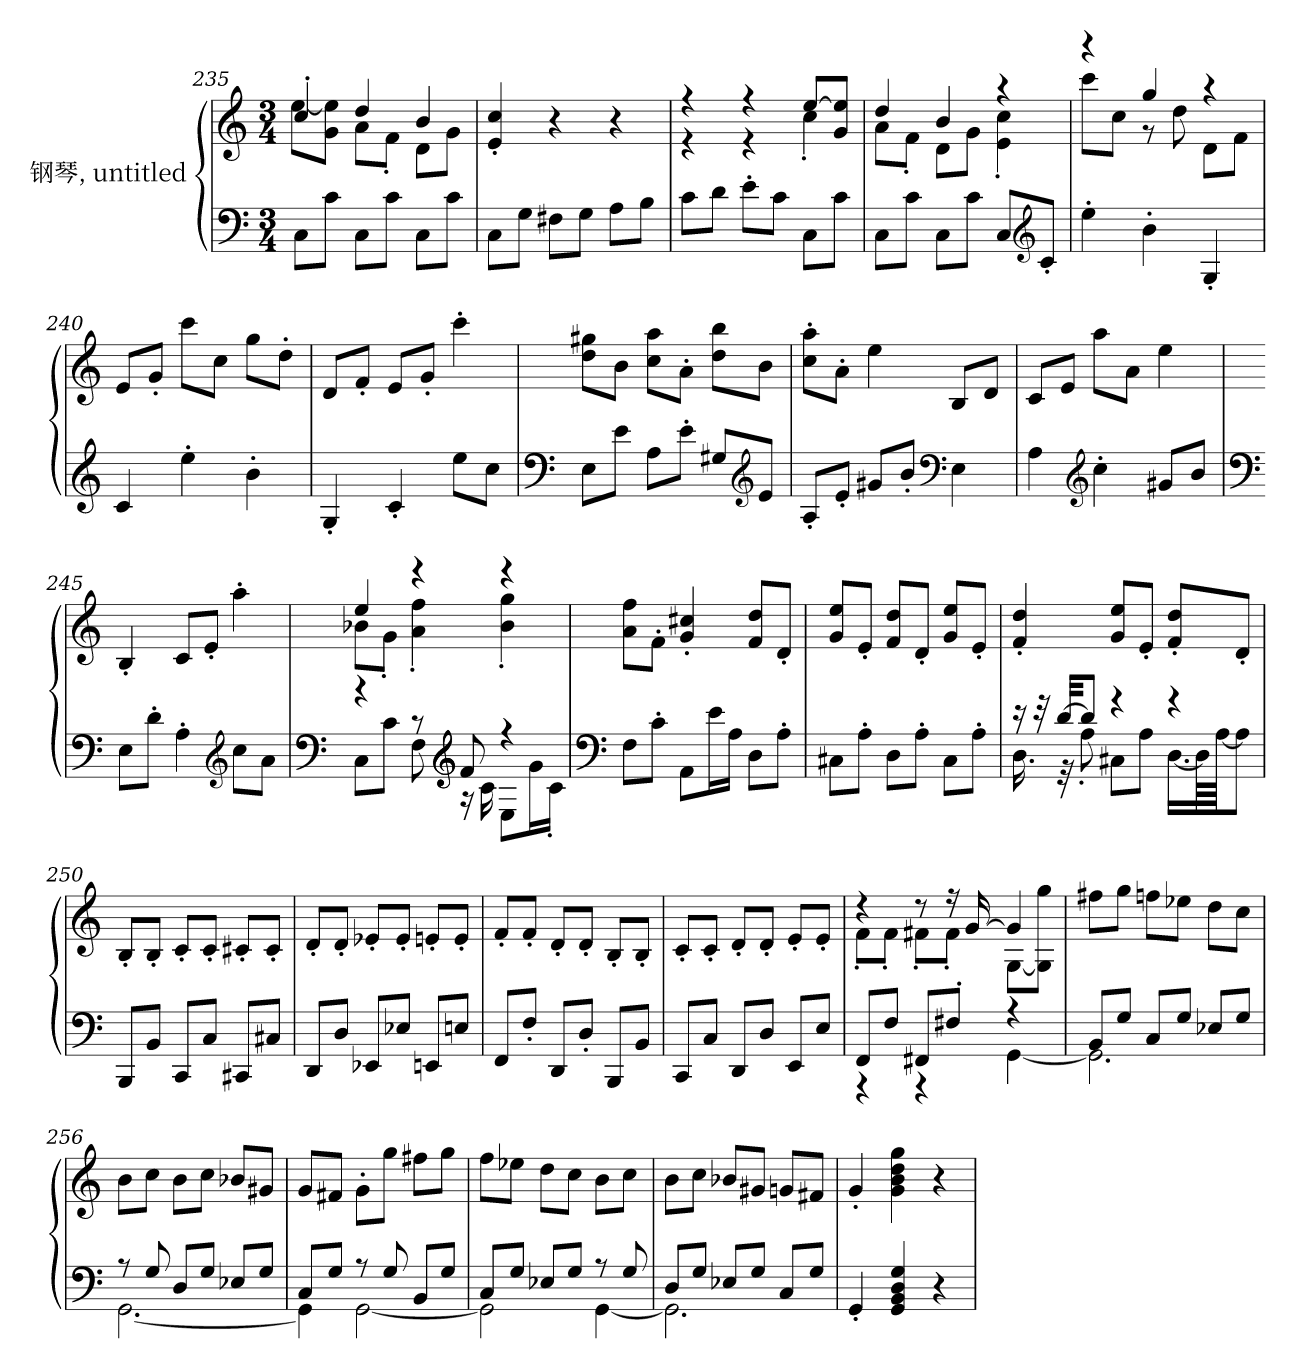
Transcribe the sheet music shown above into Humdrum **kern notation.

**kern	**kern
*part1	*part1
*staff2	*staff1
*I"钢琴, untitled	*
!!LO:LB:g=z
*clefF4	*clefG2
*k[]	*k[]
*M3/4	*M3/4
=235	=235
*	*^
8C\L	4cc'/	[8ee\L
8c\J	.	8g\ 8ee\]J
8C\L	4dd/	8a\L
8c\J	.	8f'\J
8C\L	4b/	8d\L
8c\J	.	8g\J
*	*v	*v
=236	=236
8C\L	4e/' 4cc/'
8G\J	.
8F#X\L	4r
8G\J	.
8A\L	4r
8B\J	.
=237	=237
*	*^
8c\L	4r	4r
8d\J	.	.
8e'\L	4r	4r
8c\J	.	.
8C\L	[8ee/L	4cc'\
8c\J	8g/ 8ee/]J	.
=238	=238	=238
8C\L	4dd/	8a\L
8c\J	.	8f'\J
8C\L	4b/	8d\L
8c\J	.	8g\J
8C/L	4r	4e\' 4cc\'
*clefG2	*	*
8c'/J	.	.
=239	=239	=239
4ee'\	4r	8ccc\L
.	.	8cc\J
4b'\	4gg/	8r
.	.	8dd\
4G'/	4r	8d\L
.	.	8f\J
*	*v	*v
=240	=240
4c/	8e/L
.	8g'/J
4ee'\	8ccc\L
.	8cc\J
4b'\	8gg\L
.	8dd'\J
!!LO:LB:g=z
=241	=241
4G'/	8d/L
.	8f'/J
4c'/	8e/L
.	8g'/J
8ee\L	4ccc'\
8cc\J	.
=242	=242
*clefF4	*
8E\L	8dd\ 8gg#X\L
8e\J	8b\J
8A\L	8cc\ 8aa\L
8e'\J	8a'\J
8G#X/L	8dd\ 8bb\L
*clefG2	*
8e/J	8b\J
=243	=243
8A'/L	8cc\' 8aa\'L
8e'/J	8a'\J
8g#X/L	4ee\
8b'/J	.
*clefF4	*
4E\	8B/L
.	8d/J
=244	=244
4A\	8c/L
.	8e/J
*clefG2	*
4cc'\	8aa\L
.	8a\J
8g#X/L	4ee\
8b/J	.
=245	=245
*clefF4	*
8E\L	4B'/
8d'\J	.
4A'\	8c/L
.	8e'/J
*clefG2	*
8cc\L	4aa'\
8a\J	.
!!LO:LB:g=z
=246	=246
*clefF4	*
*^	*^
4r	8C\L	4ee/	8b-X\L
.	8c\J	.	8g'\J
8r	8F\	4r	4a\' 4ff\'
*clefG2	*	*	*
8f/	16r	.	.
.	16c\	.	.
4r	8E\L	4r	4b-\' 4gg\'
.	16g\L	.	.
.	16c'\JJ	.	.
*v	*v	*	*
*	*v	*v
=247	=247
*clefF4	*
8F\L	8a\ 8ff\L
8c'\J	8f'\J
8AA\L	4g/' 4cc#X/'
16e\L	.
16A\JJ	.
8D\L	8f/ 8dd/L
8A'\J	8d'/J
=248	=248
8C#X\L	8g/ 8ee/L
8A'\J	8e'/J
8D\L	8f/ 8dd/L
8A'\J	8d'/J
8C#\L	8g/ 8ee/L
8A'\J	8e'/J
=249	=249
*^	*
16r	16.D\	4f/' 4dd/'
32r	.	.
[32d/KKL	32r	.
8d/J]	8A'\	.
4r	8C#X\L	8g/ 8ee/L
.	8A\J	8e'/J
4r	[16.D\LL	8f/' 8dd/'L
.	64D\LL]	.
.	[64A\JJJ	.
.	8A\J]	8d'/J
*v	*v	*
!!LO:PB:g=z
=250	=250
8BBB/L	8B'/L
8BB/J	8B'/J
8CC/L	8c'/L
8C/J	8c'/J
8CC#X/L	8c#X'/L
8C#X/J	8c#'/J
=251	=251
8DD/L	8d'/L
8D/J	8d'/J
8EE-X/L	8e-X'/L
8E-X/J	8e-'/J
8EEn/L	8en'/L
8En/J	8e'/J
=252	=252
8FF/L	8f'/L
8F'/J	8f'/J
8DD/L	8d'/L
8D'/J	8d'/J
8BBB/L	8B'/L
8BB/J	8B'/J
=253	=253
8CC/L	8c'/L
8C/J	8c'/J
8DD/L	8d'/L
8D/J	8d'/J
8EE/L	8e'/L
8E/J	8e'/J
=254	=254
*^	*^
8FF/L	4r	4r	8f'\L
8F/J	.	.	8f'\J
8FF#X/L	4r	8r	8f#X'\L
8F#X'/J	.	16r	8f#'\J
.	.	[16g/	.
4r	[4GG\	4g/]	[8G\L
.	.	.	8G\] 8gg\J
*	*	*v	*v
!!LO:LB:g=z
=255	=255	=255
8BB/L	2.GG\]	8ff#X\L
8G/J	.	8gg\J
8C/L	.	8ffn\L
8G/J	.	8ee-X\J
8E-X/L	.	8dd\L
8G/J	.	8cc\J
=256	=256	=256
8r	[2.GG\	8b\L
8G/	.	8cc\J
8D/L	.	8b\L
8G/J	.	8cc\J
8E-X/L	.	8b-X/L
8G/J	.	8g#X/J
=257	=257	=257
8C/L	4GG\]	8g/L
8G/J	.	8f#X/J
8r	[2GG\	8g'\L
8G/	.	8gg\J
8BB/L	.	8ff#X\L
8G/J	.	8gg\J
=258	=258	=258
8C/L	2GG\]	8ff\L
8G/J	.	8ee-X\J
8E-X/L	.	8dd\L
8G/J	.	8cc\J
8r	[4GG\	8b\L
8G/	.	8cc\J
!!LO:LB:g=z
=259	=259	=259
8D/L	2.GG\]	8b\L
8G/J	.	8cc\J
8E-X/L	.	8b-X/L
8G/J	.	8g#X/J
8C/L	.	8gn/L
8G/J	.	8f#X/J
*v	*v	*
=260	=260
4GG'/	4g'/
4GG/ 4BB/ 4D/ 4G/	4g\ 4b\ 4dd\ 4gg\
4r	4r
=	=
*-	*-
